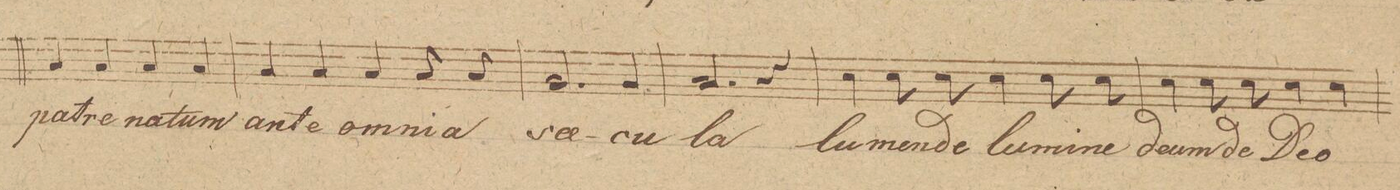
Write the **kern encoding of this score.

**kern	**text	**dynam
*I"Baſso 2do	*	*
*clefF4	*	*
*k[]	*	*
*met(c|)	*	*
*M2/2	*	*
4C/	pat-	.
4C/	-re	.
4C/	na-	.
4C/	-tum	.
=19	=19	=19
4C/	an-	.
4C/	-te	.
4C/	om-	.
8C/	-ni-	.
8C/	-a	.
=20	=20	=20
2.BB/	sae-	.
4BB/	-cu-	.
=21	=21	=21
2.C/	-la	.
4r	.	.
=22	=22	=22
4E\	lu-	.
8E\	-men	.
8E\	de	.
4E\	lu-	.
8E\	-mi-	.
8E\	-ne	.
=23	=23	=23
4E\	de-	.
8E\	-um	.
8E\	de	.
4E\	De-	.
4E\	-o	.
=24	=24	=24
*-	*-	*-
